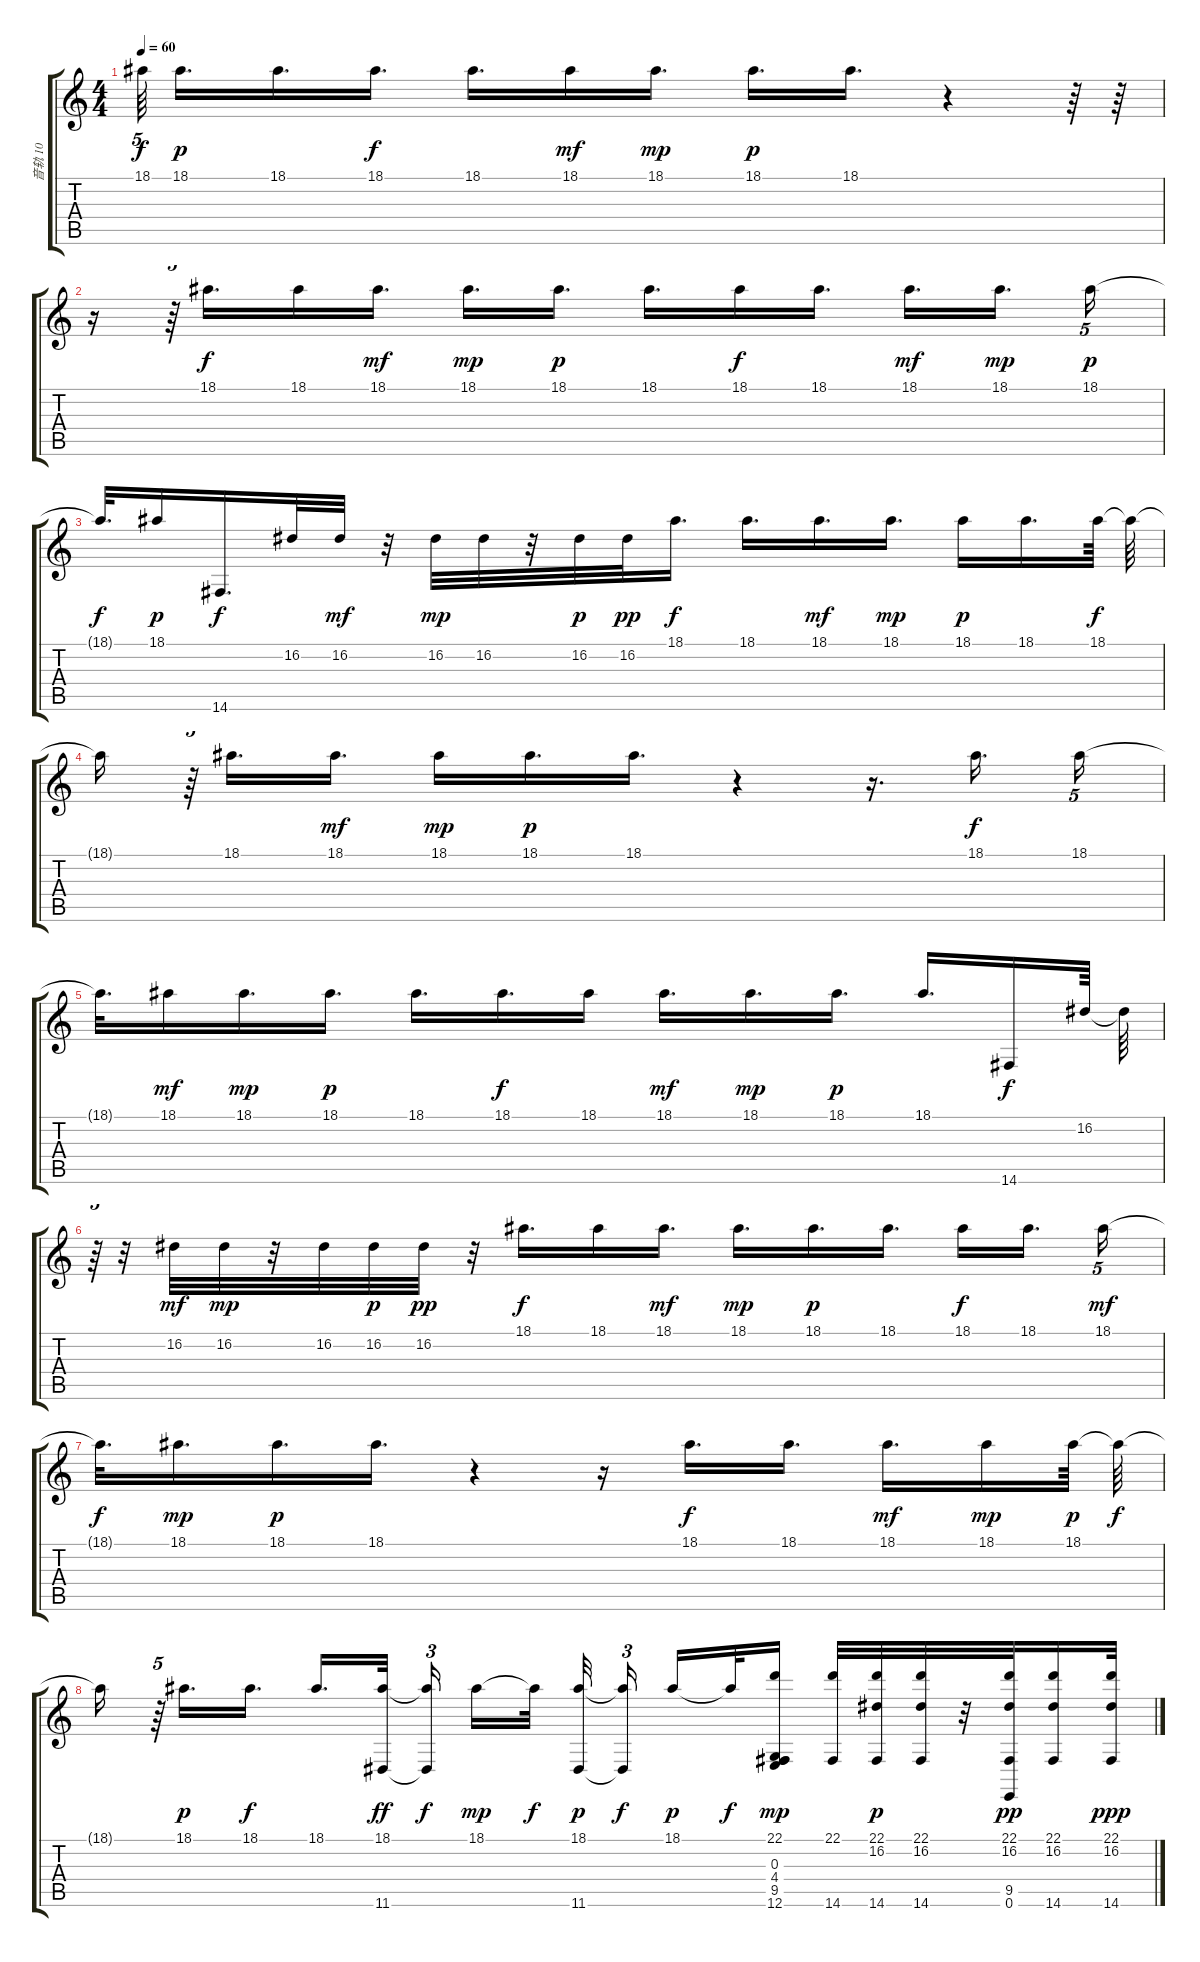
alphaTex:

\track ("音轨 10" "音轨 10") {instrument acousticgrandpiano}
\staff {score tabs}
\tuning (E4 B3 G3 D3 A2 E2) {hide}
\ts (4 4)
\tempo 60
\clef g2
\ks c
18.1{t}.64{tu (5 4) dy f beam splitsecondary} 18.1.16{d dy p} 18.1.16{d} 18.1.16{d dy f} 18.1.16{d} 18.1.16{dy mf volume 12 balance 7} 18.1.16{d dy mp} 18.1.16{d dy p} 18.1.16{d} r.4 r.64 r.64 |
r.16 r.64{tu (5 4)} 18.1.16{d dy f} 18.1.16{volume 12 balance 7} 18.1.16{d dy mf} 18.1.16{d dy mp} 18.1.16{d dy p} 18.1.16{d} 18.1.16{dy f} 18.1.16{d} 18.1.16{d dy mf} 18.1.16{d dy mp volume 12 balance 7 beam splitsecondary} 18.1.16{tu (5 4) dy p} |
18.1{t}.32{d dy f} 18.1.16{dy p} 14.6.16{d dy f} 16.2.32 16.2.32{dy mf} r.32 16.2.32{dy mp} 16.2.32 r.32 16.2.32{dy p} 16.2.32{dy pp} 18.1.16{d dy f volume 12 balance 7} 18.1.16{d} 18.1.16{d dy mf} 18.1.16{d dy mp} 18.1.16{dy p} 18.1.16{d} 18.1.64{dy f} 18.1{t}.64 |
18.1{t}.16 r.64{tu (5 4)} 18.1.16{d} 18.1.16{d dy mf volume 12 balance 7} 18.1.16{dy mp} 18.1.16{d dy p} 18.1.16{d} r.4 r.16{d} 18.1.16{d dy f} 18.1.16{tu (5 4) volume 12 balance 7} |
18.1{t}.32{d} 18.1.16{dy mf} 18.1.16{d dy mp} 18.1.16{d dy p} 18.1.16{d} 18.1.16{d dy f} 18.1.16 18.1.16{d dy mf} 18.1.16{d dy mp volume 12 balance 7} 18.1.16{d dy p} 18.1.16{d} 14.6.16{dy f} 16.2.64 16.2{t}.64 |
r.64{tu (5 4)} r.32 16.2.32{dy mf} 16.2.32{dy mp} r.32 16.2.32 16.2.32{dy p} 16.2.32{dy pp} r.32 18.1.16{d dy f volume 12 balance 7} 18.1.16 18.1.16{d dy mf} 18.1.16{d dy mp} 18.1.16{d dy p} 18.1.16{d} 18.1.16{dy f} 18.1.16{d beam splitsecondary} 18.1.16{tu (5 4) dy mf volume 12 balance 7} |
18.1{t}.32{d dy f} 18.1.16{d dy mp} 18.1.16{d dy p} 18.1.16{d} r.4 r.16 18.1.16{d dy f} 18.1.16{d volume 12 balance 7} 18.1.16{d dy mf} 18.1.16{dy mp} 18.1.64{dy p} 18.1{t}.64{dy f} |
18.1{t}.16 r.64{tu (5 4)} 18.1.16{d dy p} 18.1.16{d dy f} 18.1.16{d} (18.1 11.6).32{dy ff beam splitsecondary} (18.1{t} 11.6{t}).16{tu (3 2) dy f beam splitsecondary} 18.1.16{dy mp} 18.1{t}.32{dy f} (18.1 11.6).32{dy p beam splitsecondary} (18.1{t} 11.6{t}).16{tu (3 2) dy f beam splitsecondary} 18.1.16{dy p} 18.1{t}.32{dy f} (22.1 0.3 4.4 9.5 12.6).16{dy mp} (22.1 14.6).32 (22.1 16.2 14.6).32{dy p} (22.1 16.2 14.6).32 r.32 (22.1 16.2 9.5 0.6).32{dy pp} (22.1 16.2 14.6).16 (22.1 16.2 14.6).32{dy ppp}
